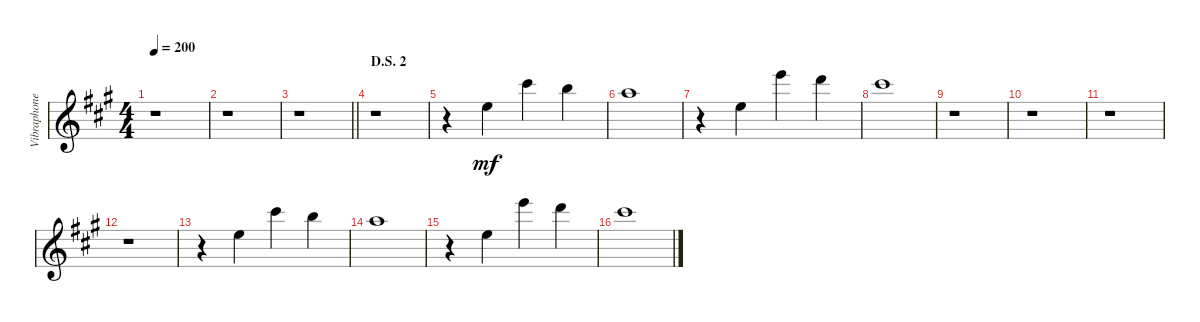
\track ("Vibraphone" "Vibraphone") {instrument vibraphone}
\staff {score}
\tuning (E4 B3 G3 D3 A2 E2 B1) {hide}
\ts (4 4)
\tempo 200
\clef g2
\ks a
r.1{dy mf} |
r.1 |
\barLineRight lightlight
r.1 |
\section ("" "D.S. 2")
r.1 |
r.4 12.1.4 21.1.4 19.1.4 |
17.1.1 |
r.4 12.1.4 24.1.4 22.1.4 |
21.1.1 |
r.1 |
r.1 |
r.1 |
r.1 |
r.4 12.1.4 21.1.4 19.1.4 |
17.1.1 |
r.4 12.1.4 24.1.4 22.1.4 |
21.1.1
